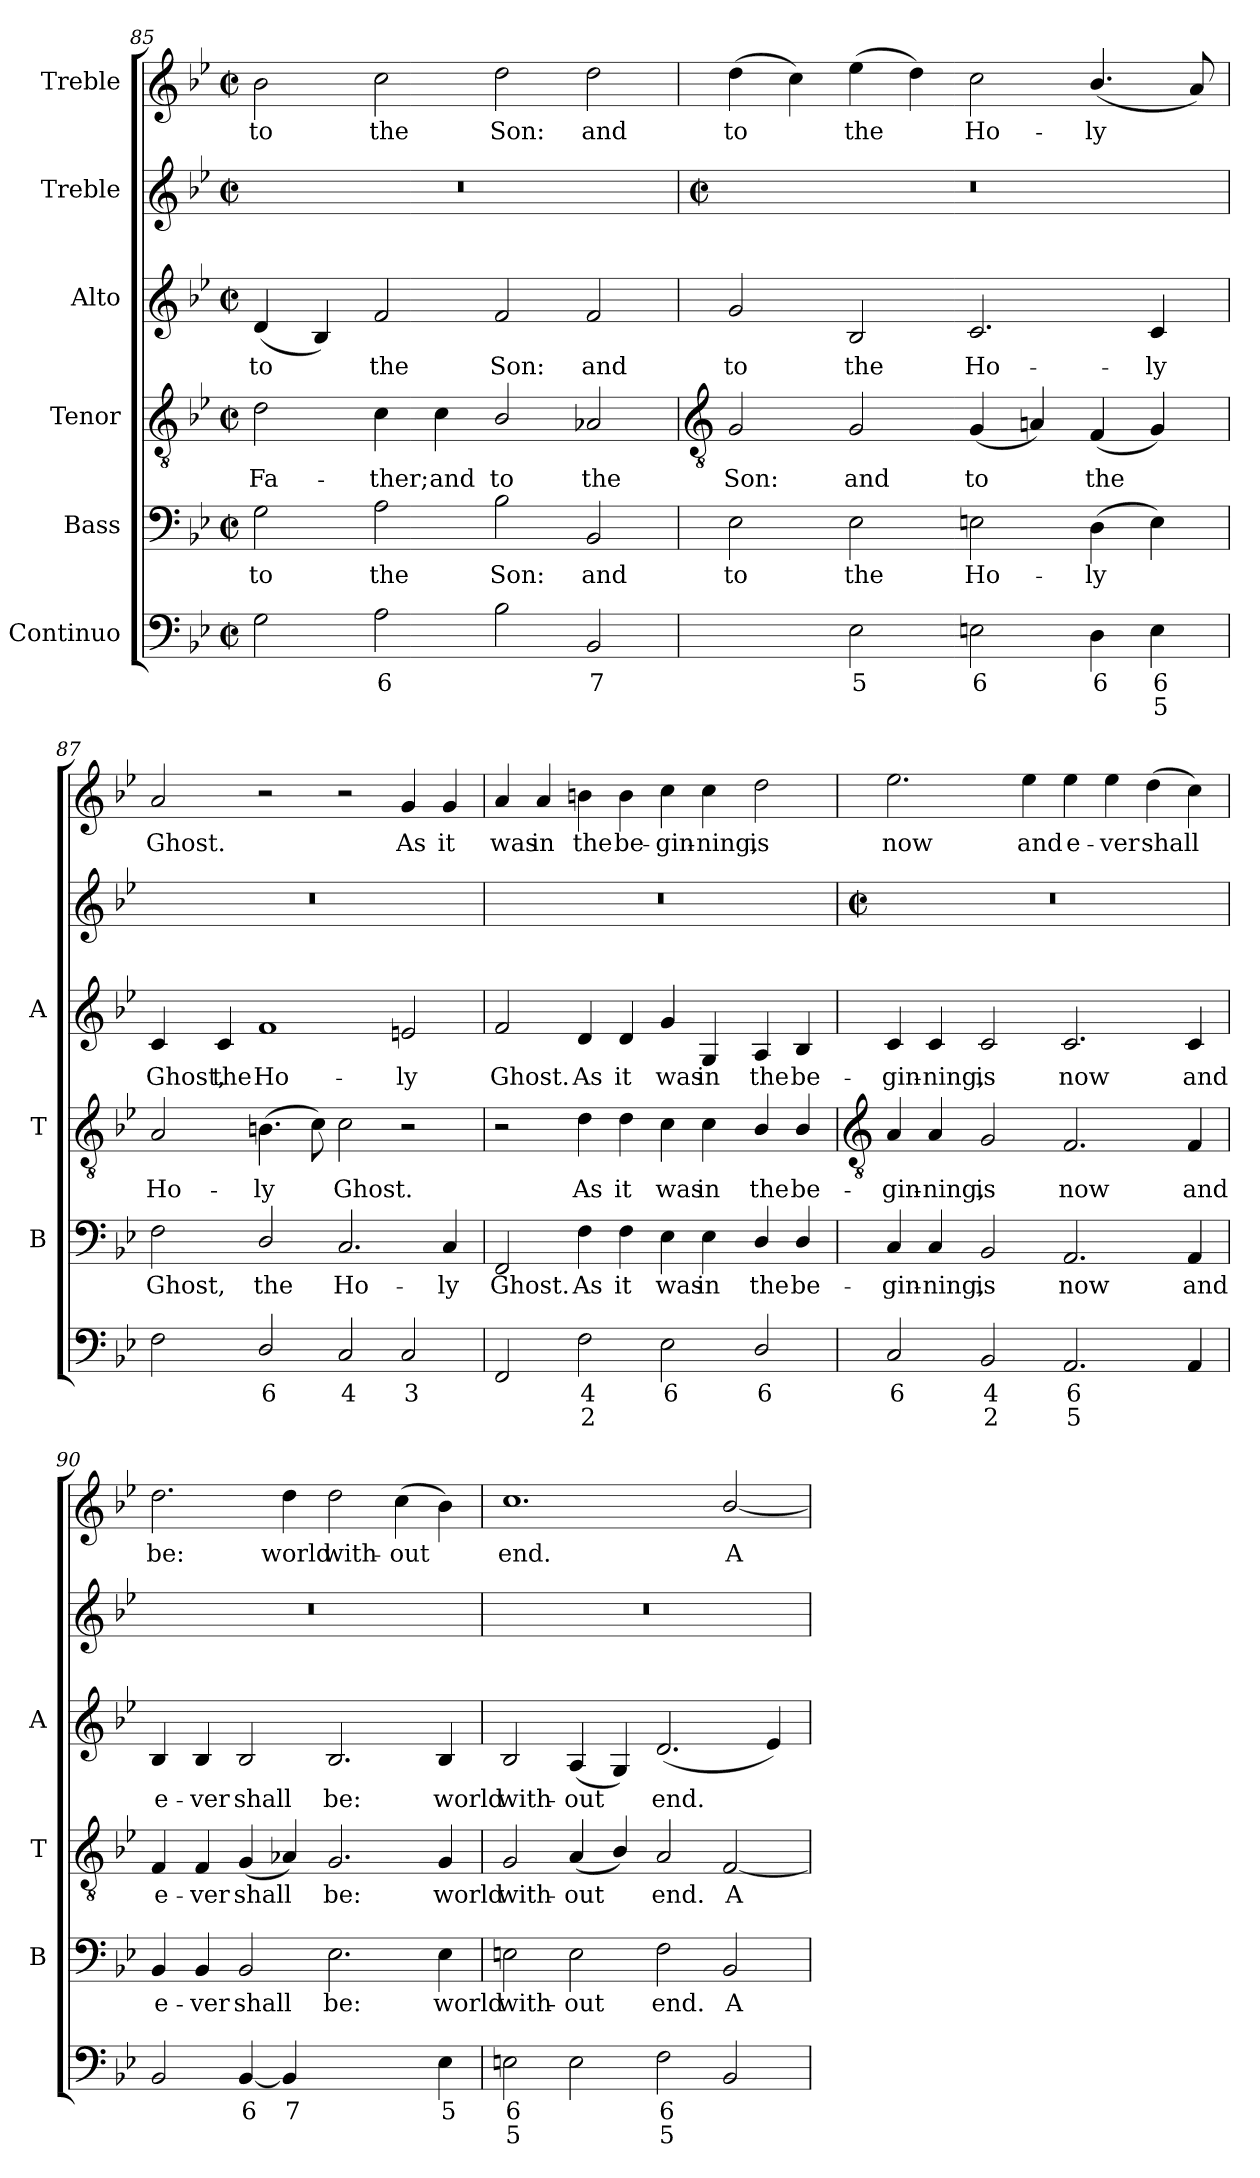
**kern	**text	**text	**kern	**text	**kern	**text	**kern	**text	**kern	**kern	**text
*part6	*part6	*part6	*part5	*part5	*part4	*part4	*part3	*part3	*part2	*part1	*part1
*staff6	*staff6	*staff6	*staff5	*staff5	*staff4	*staff4	*staff3	*staff3	*staff2	*staff1	*staff1
*I"Continuo	*	*	*I"Bass	*	*I"Tenor	*	*I"Alto	*	*I"Treble	*I"Treble	*
*	*	*	*I'B	*	*I'T	*	*I'A	*	*	*	*
*clefF4	*	*	*clefF4	*	*clefGv2	*	*clefG2	*	*clefG2	*clefG2	*
*k[b-e-]	*	*	*k[b-e-]	*	*k[b-e-]	*	*k[b-e-]	*	*k[b-e-]	*k[b-e-]	*
*B-:	*	*	*B-:	*	*B-:	*	*B-:	*	*B-:	*B-:	*
*M4/2	*	*	*M4/2	*	*M4/2	*	*M4/2	*	*M4/2	*M4/2	*
*met(c|)	*	*	*met(c|)	*	*met(c|)	*	*met(c|)	*	*met(c|)	*met(c|)	*
=85	=85	=85	=85	=85	=85	=85	=85	=85	=85	=85	=85
!	!	!	!	!LO:LY:b	!	!LO:LY:b	!	!LO:LY:b	!	!	!LO:LY:b
2G	.	.	2G	to	2d	Fa-	(<4d	to	0r	2b-	to
.	.	.	.	.	.	.	4B-)	.	.	.	.
!	!LO:LY:b	!	!	!LO:LY:b	!	!LO:LY:b	!	!LO:LY:b	!	!	!LO:LY:b
2A	6	.	2A	the	4c	-ther;	2f	the	.	2cc	the
!	!	!	!	!	!	!LO:LY:b	!	!	!	!	!
.	.	.	.	.	4c	and	.	.	.	.	.
!	!	!	!	!LO:LY:b	!	!LO:LY:b	!	!LO:LY:b	!	!	!LO:LY:b
2B-	.	.	2B-	Son:	2B-/	to	2f	Son:	.	2dd	Son:
!	!LO:LY:b	!	!	!LO:LY:b	!	!LO:LY:b	!	!LO:LY:b	!	!	!LO:LY:b
2BB-	7	.	2BB-	and	2A-X	the	2f	and	.	2dd	and
!!LO:LB:g=z
=86	=86	=86	=86	=86	=86	=86	=86	=86	=86	=86	=86
*	*	*	*	*	*clefGv2	*	*	*	*	*	*
*	*	*	*	*	*	*	*	*	*M4/2	*	*
*	*	*	*	*	*	*	*	*	*met(c|)	*	*
!	!LO:LY:b	!	!	!LO:LY:b	!	!LO:LY:b	!	!LO:LY:b	!	!	!LO:LY:b
[4E-yy	7	.	2E-	to	2G	Son:	2g	to	0r	(>4dd	to
!	!LO:LY:b	!	!	!	!	!	!	!	!	!	!
4E-yy]	6	.	.	.	.	.	.	.	.	4cc)	.
!	!LO:LY:b	!	!	!LO:LY:b	!	!LO:LY:b	!	!LO:LY:b	!	!	!LO:LY:b
2E-	5	.	2E-	the	2G	and	2B-	the	.	(>4ee-	the
.	.	.	.	.	.	.	.	.	.	4dd)	.
!	!LO:LY:b	!	!	!LO:LY:b	!	!LO:LY:b	!	!LO:LY:b	!	!	!LO:LY:b
2En	6	.	2En	Ho-	(<4G	to	2.c	Ho-	.	2cc	Ho-
.	.	.	.	.	4An)	.	.	.	.	.	.
!	!LO:LY:b	!	!	!LO:LY:b	!	!LO:LY:b	!	!	!	!	!LO:LY:b
4D	6	.	(>4D	-ly	(<4F	the	.	.	.	(<4.b-/	-ly
!	!LO:LY:b	!LO:LY:b	!	!	!	!	!	!LO:LY:b	!	!	!
4E	6	5	4E)	.	4G)	.	4c	-ly	.	.	.
.	.	.	.	.	.	.	.	.	.	8a)	.
=87	=87	=87	=87	=87	=87	=87	=87	=87	=87	=87	=87
!	!	!	!	!LO:LY:b	!	!LO:LY:b	!	!LO:LY:b	!	!	!LO:LY:b
2F	.	.	2F	Ghost,	2A	Ho-	4c	Ghost,	0r	2a	Ghost.
!	!	!	!	!	!	!	!	!LO:LY:b	!	!	!
.	.	.	.	.	.	.	4c	the	.	.	.
!	!LO:LY:b	!	!	!LO:LY:b	!	!LO:LY:b	!	!LO:LY:b	!	!	!
2D/	6	.	2D/	the	(>4.Bn	-ly	1f	Ho-	.	2r	.
.	.	.	.	.	8c)	.	.	.	.	.	.
!	!LO:LY:b	!	!	!LO:LY:b	!	!LO:LY:b	!	!	!	!	!
2C	4	.	2.C	Ho-	2c	Ghost.	.	.	.	2r	.
!	!LO:LY:b	!	!	!	!	!	!	!LO:LY:b	!	!	!LO:LY:b
2C	3	.	.	.	2r	.	2en	-ly	.	4g	As
!	!	!	!	!LO:LY:b	!	!	!	!	!	!	!LO:LY:b
.	.	.	4C	-ly	.	.	.	.	.	4g	it
=88	=88	=88	=88	=88	=88	=88	=88	=88	=88	=88	=88
!	!	!	!	!LO:LY:b	!	!	!	!LO:LY:b	!	!	!LO:LY:b
2FF	.	.	2FF	Ghost.	2r	.	2f	Ghost.	0r	4a	was
!	!	!	!	!	!	!	!	!	!	!	!LO:LY:b
.	.	.	.	.	.	.	.	.	.	4a	in
!	!LO:LY:b	!LO:LY:b	!	!LO:LY:b	!	!LO:LY:b	!	!LO:LY:b	!	!	!LO:LY:b
2F	4	2	4F	As	4d	As	4d	As	.	4bn	the
!	!	!	!	!LO:LY:b	!	!LO:LY:b	!	!LO:LY:b	!	!	!LO:LY:b
.	.	.	4F	it	4d	it	4d	it	.	4b	be-
!	!LO:LY:b	!	!	!LO:LY:b	!	!LO:LY:b	!	!LO:LY:b	!	!	!LO:LY:b
2E-	6	.	4E-	was	4c	was	4g	was	.	4cc	-gin-
!	!	!	!	!LO:LY:b	!	!LO:LY:b	!	!LO:LY:b	!	!	!LO:LY:b
.	.	.	4E-	in	4c	in	4G	in	.	4cc	-ning,
!	!LO:LY:b	!	!	!LO:LY:b	!	!LO:LY:b	!	!LO:LY:b	!	!	!LO:LY:b
2D/	6	.	4D/	the	4B-/	the	4A	the	.	2dd	is
!	!	!	!	!LO:LY:b	!	!LO:LY:b	!	!LO:LY:b	!	!	!
.	.	.	4D/	be-	4B-/	be-	4B-	be-	.	.	.
!!LO:LB:g=z
=89	=89	=89	=89	=89	=89	=89	=89	=89	=89	=89	=89
*	*	*	*	*	*clefGv2	*	*	*	*	*	*
*	*	*	*	*	*	*	*	*	*M4/2	*	*
*	*	*	*	*	*	*	*	*	*met(c|)	*	*
!	!LO:LY:b	!	!	!LO:LY:b	!	!LO:LY:b	!	!LO:LY:b	!	!	!LO:LY:b
2C	6	.	4C	-gin-	4A	-gin-	4c	-gin-	0r	2.ee-	now
!	!	!	!	!LO:LY:b	!	!LO:LY:b	!	!LO:LY:b	!	!	!
.	.	.	4C	-ning,	4A	-ning,	4c	-ning,	.	.	.
!	!LO:LY:b	!LO:LY:b	!	!LO:LY:b	!	!LO:LY:b	!	!LO:LY:b	!	!	!
2BB-	4	2	2BB-	is	2G	is	2c	is	.	.	.
!	!	!	!	!	!	!	!	!	!	!	!LO:LY:b
.	.	.	.	.	.	.	.	.	.	4ee-	and
!	!LO:LY:b	!LO:LY:b	!	!LO:LY:b	!	!LO:LY:b	!	!LO:LY:b	!	!	!LO:LY:b
2.AA	6	5	2.AA	now	2.F	now	2.c	now	.	4ee-	e-
!	!	!	!	!	!	!	!	!	!	!	!LO:LY:b
.	.	.	.	.	.	.	.	.	.	4ee-	-ver
!	!	!	!	!	!	!	!	!	!	!	!LO:LY:b
.	.	.	.	.	.	.	.	.	.	(>4dd	shall
!	!	!	!	!LO:LY:b	!	!LO:LY:b	!	!LO:LY:b	!	!	!
4AA	.	.	4AA	and	4F	and	4c	and	.	4cc)	.
=90	=90	=90	=90	=90	=90	=90	=90	=90	=90	=90	=90
!	!	!	!	!LO:LY:b	!	!LO:LY:b	!	!LO:LY:b	!	!	!LO:LY:b
2BB-	.	.	4BB-	e-	4F	e-	4B-	e-	0r	2.dd	be:
!	!	!	!	!LO:LY:b	!	!LO:LY:b	!	!LO:LY:b	!	!	!
.	.	.	4BB-	-ver	4F	-ver	4B-	-ver	.	.	.
!	!LO:LY:b	!	!	!LO:LY:b	!	!LO:LY:b	!	!LO:LY:b	!	!	!
[4BB-	6	.	2BB-	shall	(<4G	shall	2B-	shall	.	.	.
!	!LO:LY:b	!	!	!	!	!	!	!	!	!	!LO:LY:b
4BB-]	7	.	.	.	4A-X)	.	.	.	.	4dd	world
!	!LO:LY:b	!	!	!LO:LY:b	!	!LO:LY:b	!	!LO:LY:b	!	!	!LO:LY:b
[2E-yy	7	.	2.E-	be:	2.G	be:	2.B-	be:	.	2dd	with-
!	!LO:LY:b	!	!	!	!	!	!	!	!	!	!LO:LY:b
4E-yy]	6	.	.	.	.	.	.	.	.	(>4cc	-out
!	!LO:LY:b	!	!	!LO:LY:b	!	!LO:LY:b	!	!LO:LY:b	!	!	!
4E-	5	.	4E-	world	4G	world	4B-	world	.	4b-)	.
=91	=91	=91	=91	=91	=91	=91	=91	=91	=91	=91	=91
!	!LO:LY:b	!LO:LY:b	!	!LO:LY:b	!	!LO:LY:b	!	!LO:LY:b	!	!	!LO:LY:b
2En	6	5	2En	with-	2G	with-	2B-	with-	0r	1.cc	end.
!	!	!	!	!LO:LY:b	!	!LO:LY:b	!	!LO:LY:b	!	!	!
2E	.	.	2E	-out	(<4A	-out	(<4A	-out	.	.	.
.	.	.	.	.	4B-/)	.	4G)	.	.	.	.
!	!LO:LY:b	!LO:LY:b	!	!LO:LY:b	!	!LO:LY:b	!	!LO:LY:b	!	!	!
2F	6	5	2F	end.	2A	end.	(<2.d	end.	.	.	.
!	!	!	!	!LO:LY:b	!	!LO:LY:b	!	!	!	!	!LO:LY:b
2BB-	.	.	2BB-	A-	[2F	A-	.	.	.	[2b-/	A-
.	.	.	.	.	.	.	4e-)	.	.	.	.
=	=	=	=	=	=	=	=	=	=	=	=
*-	*-	*-	*-	*-	*-	*-	*-	*-	*-	*-	*-
